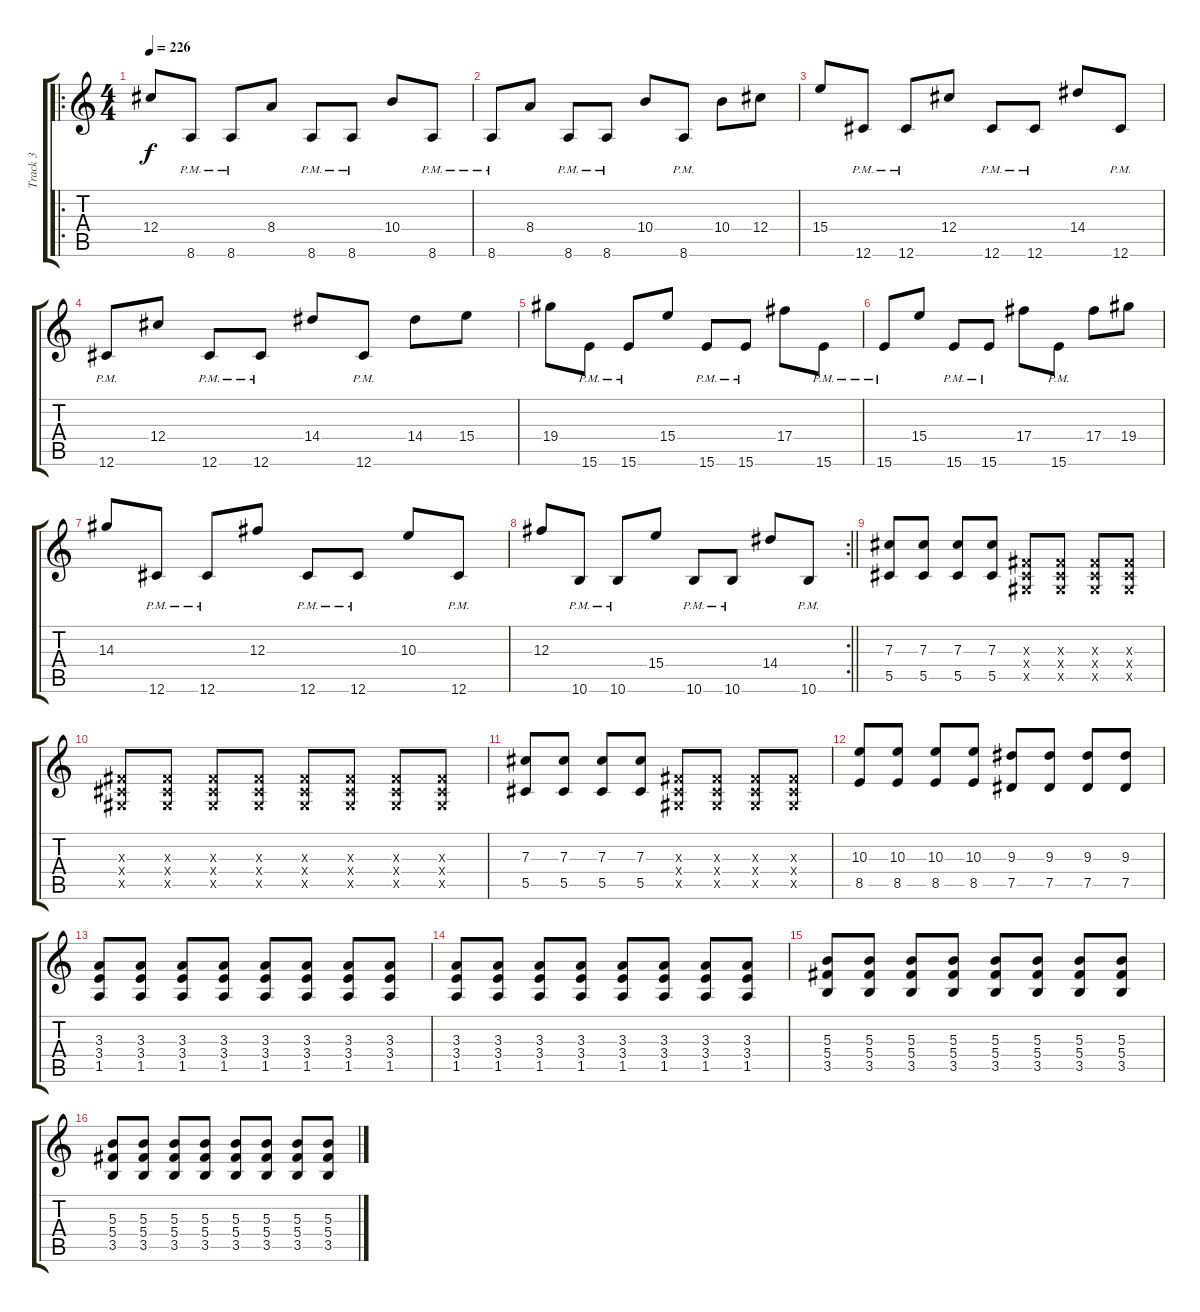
\track ("Track 3" "Track 3") {instrument distortionguitar}
\staff {score tabs}
\tuning (Eb4 Bb3 Gb3 Db3 Ab2 Db2) {hide}
\ro
\ts (4 4)
\section ("" "")
\tempo 226
\clef g2
\ks c
12.4.8{dy f} 8.6{pm}.8 8.6{pm}.8 8.4.8 8.6{pm}.8 8.6{pm}.8 10.4.8 8.6{pm}.8 |
8.6{pm}.8 8.4.8 8.6{pm}.8 8.6{pm}.8 10.4.8 8.6{pm}.8 10.4.8 12.4.8 |
15.4.8 12.6{pm}.8 12.6{pm}.8 12.4.8 12.6{pm}.8 12.6{pm}.8 14.4.8 12.6{pm}.8 |
12.6{pm}.8 12.4.8 12.6{pm}.8 12.6{pm}.8 14.4.8 12.6{pm}.8 14.4.8 15.4.8 |
19.4.8 15.6{pm}.8 15.6{pm}.8 15.4.8 15.6{pm}.8 15.6{pm}.8 17.4.8 15.6{pm}.8 |
15.6{pm}.8 15.4.8 15.6{pm}.8 15.6{pm}.8 17.4.8 15.6{pm}.8 17.4.8 19.4.8 |
14.3.8 12.6{pm}.8 12.6{pm}.8 12.3.8 12.6{pm}.8 12.6{pm}.8 10.3.8 12.6{pm}.8 |
\rc 2
\barLineRight lightlight
12.3.8 10.6{pm}.8 10.6{pm}.8 15.4.8 10.6{pm}.8 10.6{pm}.8 14.4.8 10.6{pm}.8 |
\section ("" "")
(7.3 5.5).8 (7.3 5.5).8 (7.3 5.5).8 (7.3 5.5).8 (0.3{x} 0.4{x} 0.5{x}).8 (0.3{x} 0.4{x} 0.5{x}).8 (0.3{x} 0.4{x} 0.5{x}).8 (0.3{x} 0.4{x} 0.5{x}).8 |
(0.3{x} 0.4{x} 0.5{x}).8 (0.3{x} 0.4{x} 0.5{x}).8 (0.3{x} 0.4{x} 0.5{x}).8 (0.3{x} 0.4{x} 0.5{x}).8 (0.3{x} 0.4{x} 0.5{x}).8 (0.3{x} 0.4{x} 0.5{x}).8 (0.3{x} 0.4{x} 0.5{x}).8 (0.3{x} 0.4{x} 0.5{x}).8 |
(7.3 5.5).8 (7.3 5.5).8 (7.3 5.5).8 (7.3 5.5).8 (0.3{x} 0.4{x} 0.5{x}).8 (0.3{x} 0.4{x} 0.5{x}).8 (0.3{x} 0.4{x} 0.5{x}).8 (0.3{x} 0.4{x} 0.5{x}).8 |
(10.3 8.5).8 (10.3 8.5).8 (10.3 8.5).8 (10.3 8.5).8 (9.3 7.5).8 (9.3 7.5).8 (9.3 7.5).8 (9.3 7.5).8 |
(3.3 3.4 1.5).8 (3.3 3.4 1.5).8 (3.3 3.4 1.5).8 (3.3 3.4 1.5).8 (3.3 3.4 1.5).8 (3.3 3.4 1.5).8 (3.3 3.4 1.5).8 (3.3 3.4 1.5).8 |
(3.3 3.4 1.5).8 (3.3 3.4 1.5).8 (3.3 3.4 1.5).8 (3.3 3.4 1.5).8 (3.3 3.4 1.5).8 (3.3 3.4 1.5).8 (3.3 3.4 1.5).8 (3.3 3.4 1.5).8 |
(5.3 5.4 3.5).8 (5.3 5.4 3.5).8 (5.3 5.4 3.5).8 (5.3 5.4 3.5).8 (5.3 5.4 3.5).8 (5.3 5.4 3.5).8 (5.3 5.4 3.5).8 (5.3 5.4 3.5).8 |
(5.3 5.4 3.5).8 (5.3 5.4 3.5).8 (5.3 5.4 3.5).8 (5.3 5.4 3.5).8 (5.3 5.4 3.5).8 (5.3 5.4 3.5).8 (5.3 5.4 3.5).8 (5.3 5.4 3.5).8
